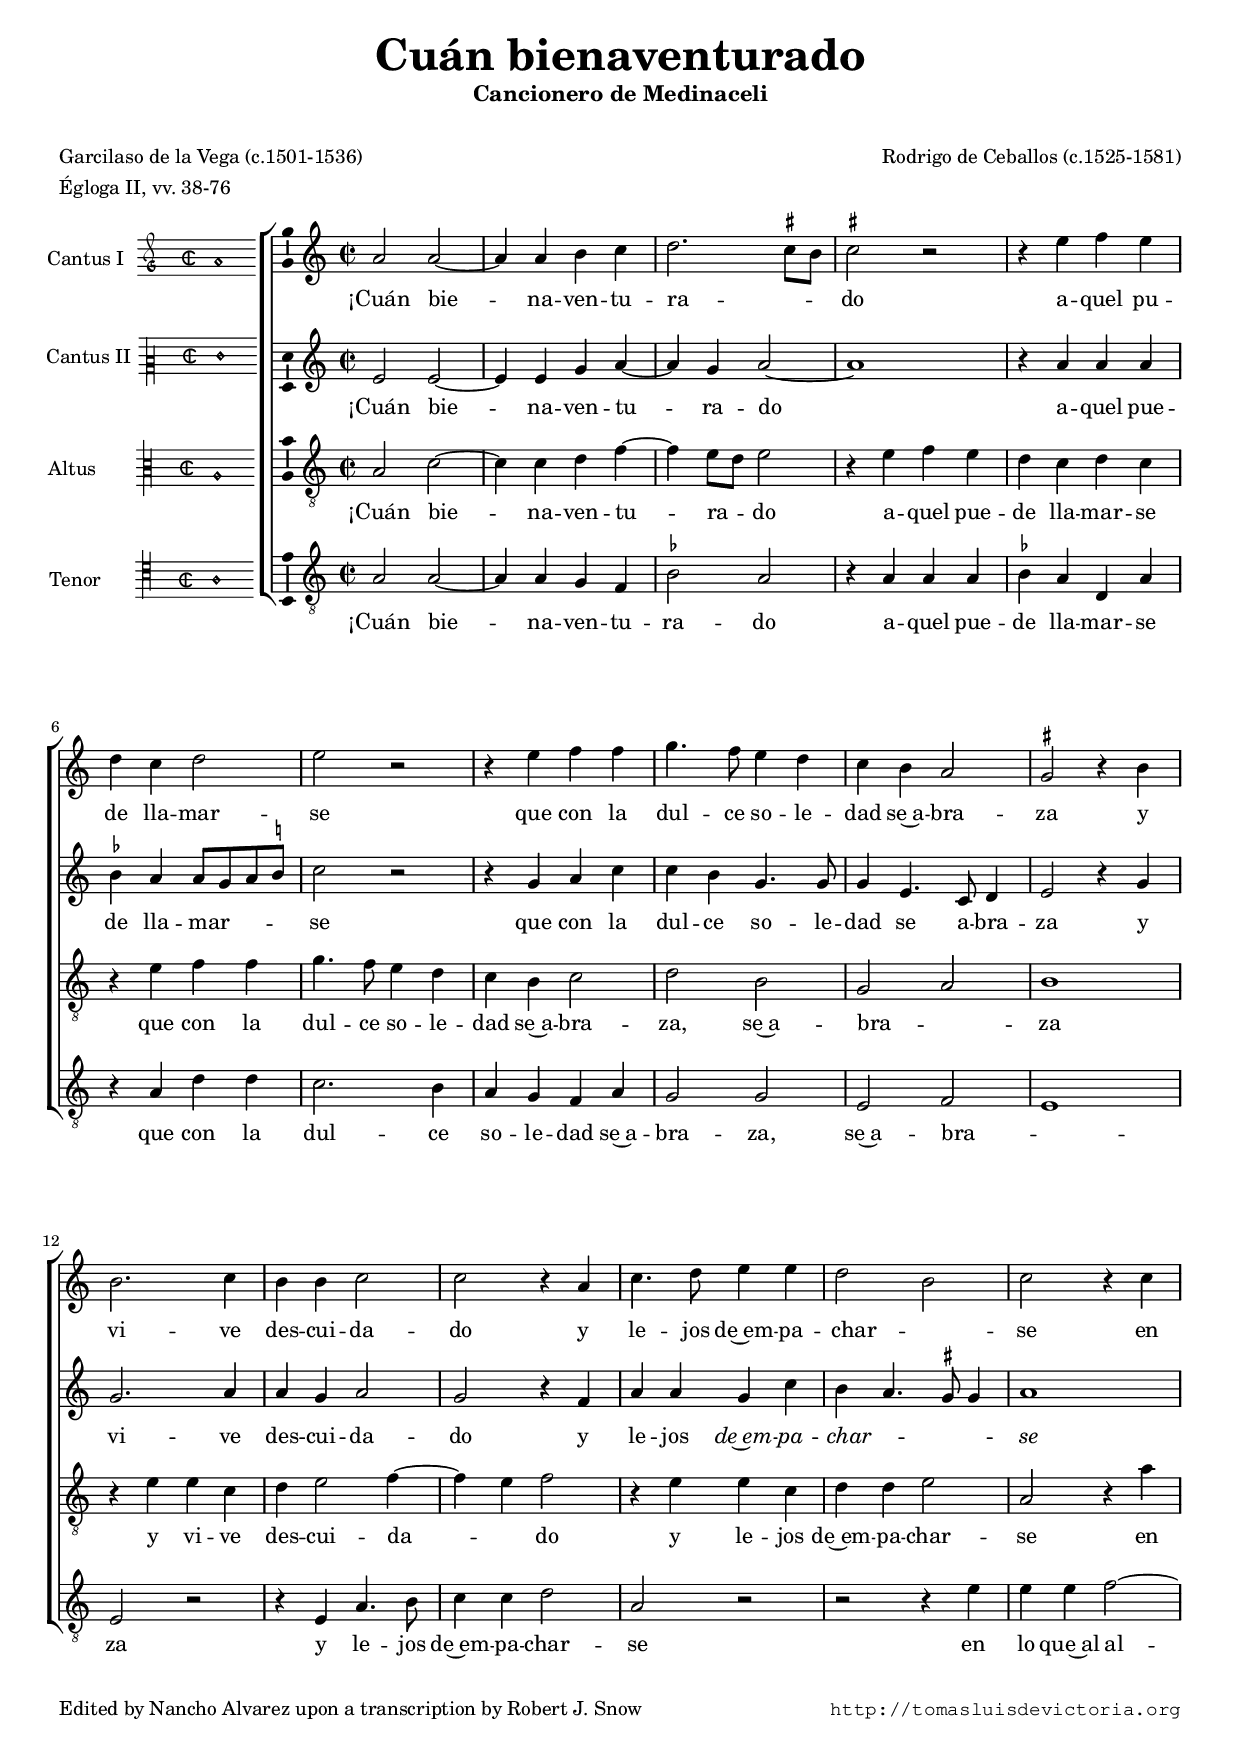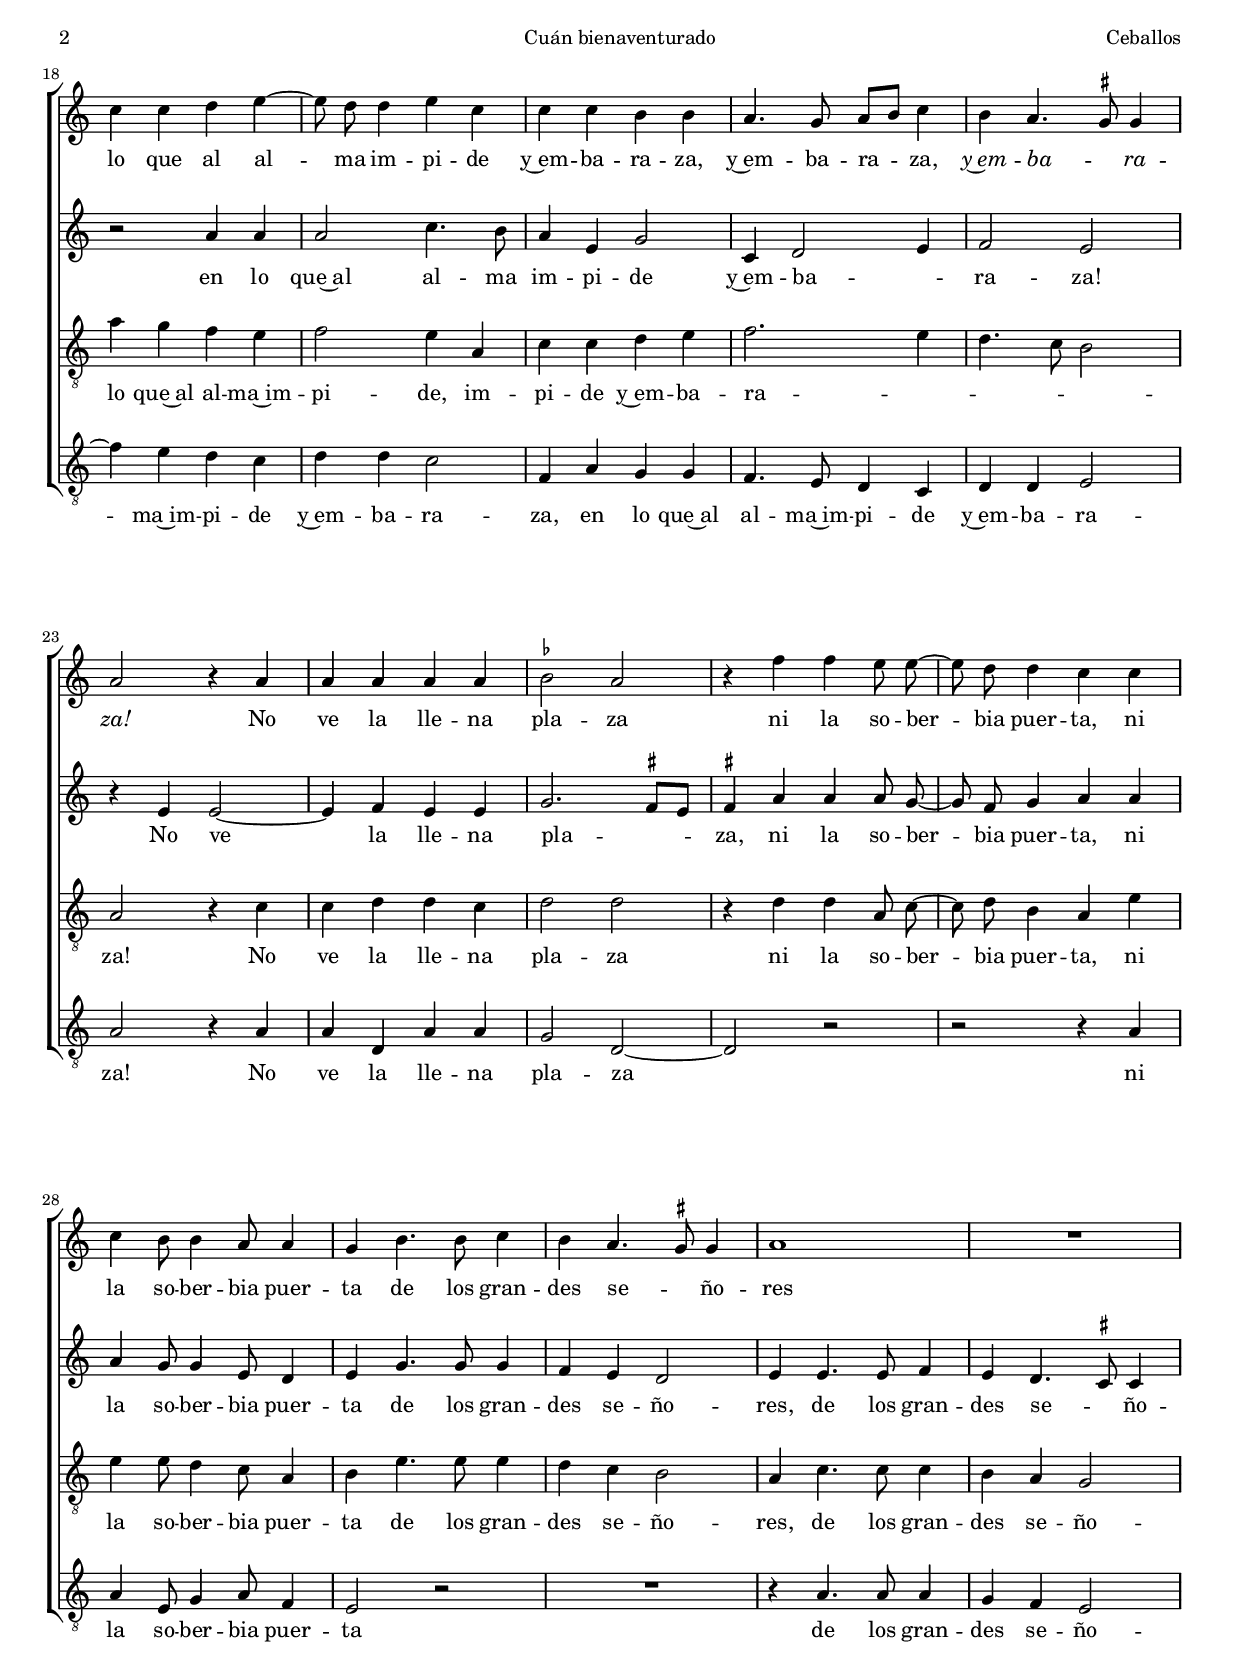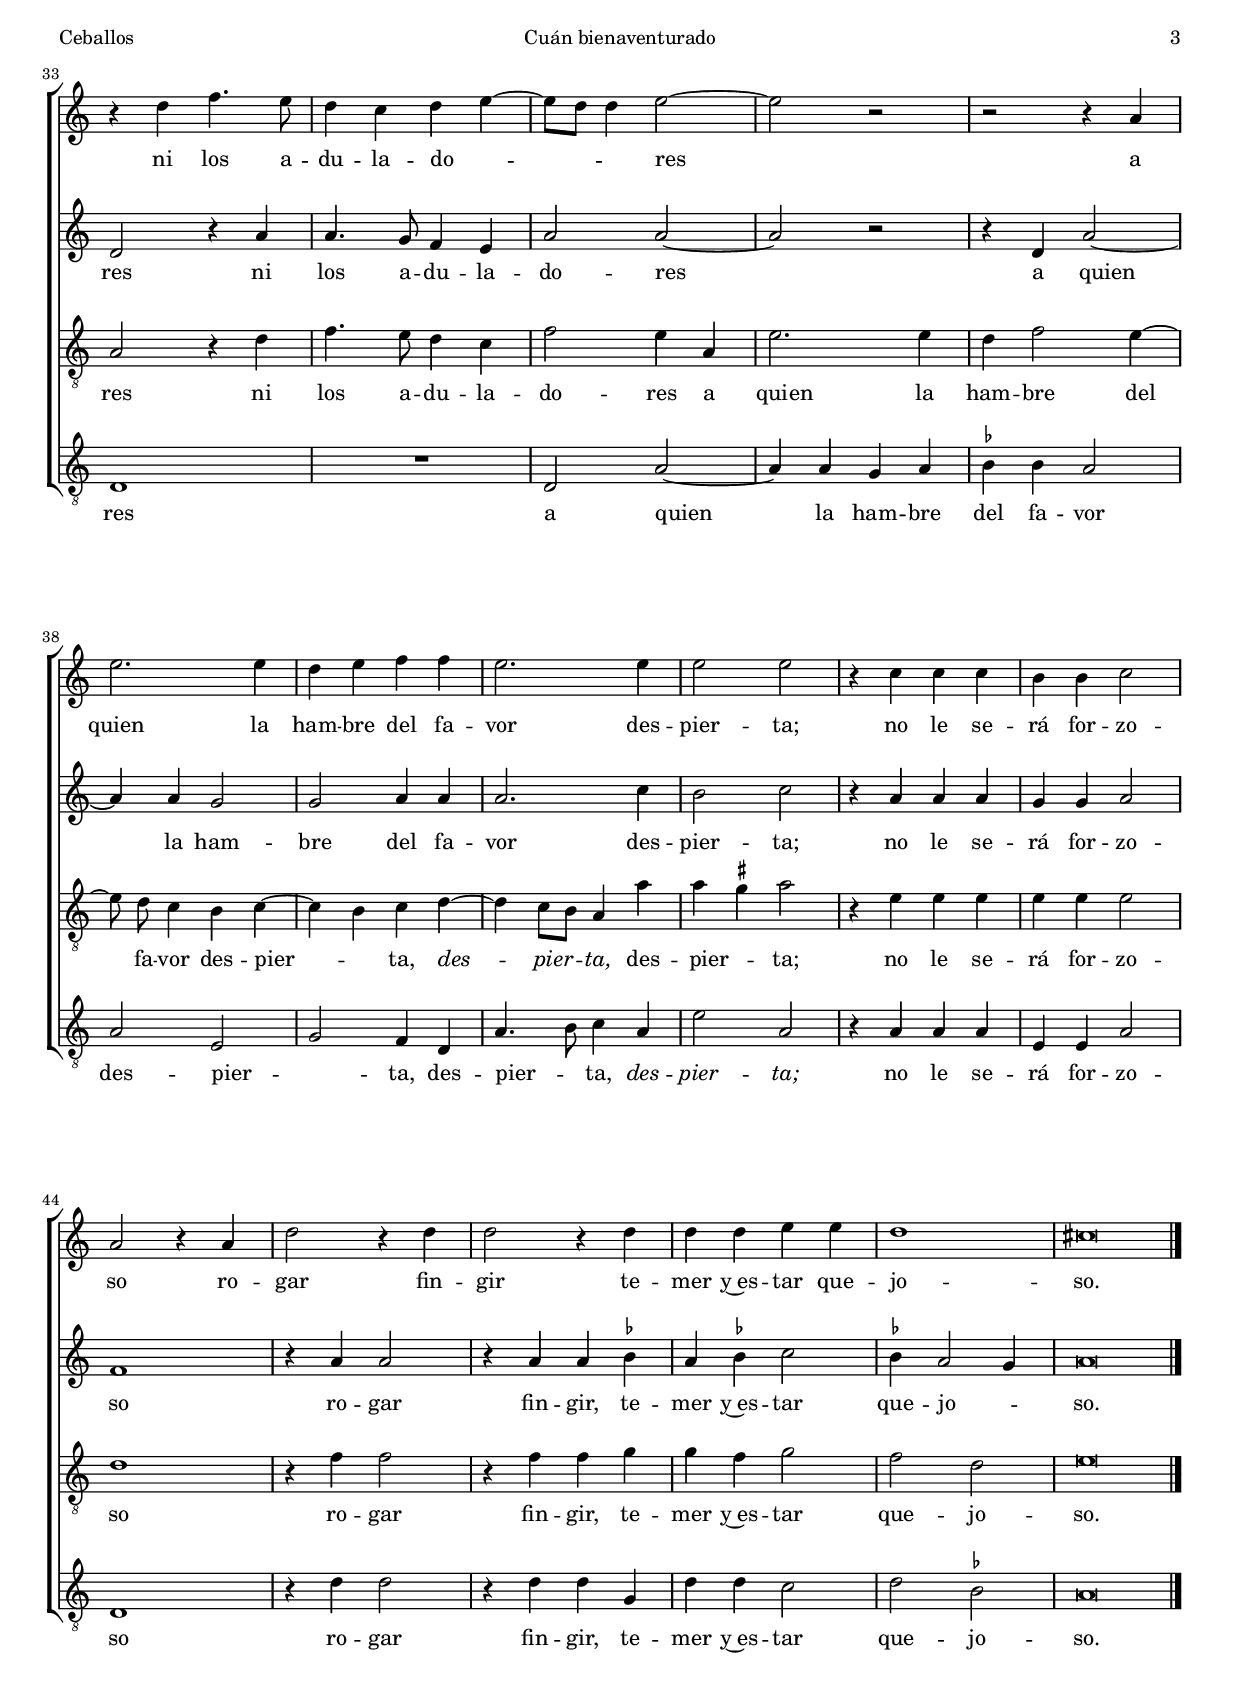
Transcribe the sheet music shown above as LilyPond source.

\version "2.22.0"

#(set-default-paper-size "a4")
#(set-global-staff-size 17.0)
#(ly:set-option 'point-and-click #f)
%mobile -s15.5 -i3.2

italicas=\override LyricText.font-shape = #'italic
rectas=\override LyricText.font-shape = #'upright
ss=\once \set suggestAccidentals = ##t
incipitwidth = 20
mtempo={\tempo 4 = 100}
mtempob={\tempo 4 = 50}
mt=#(define-music-function (offset) (number?) ; move lyric text
      #{ \once \override LyricText.X-offset = -$offset #})

htitle="Cuán bienaventurado"
hcomposer="Ceballos"

\header {
	title=\markup{\fontsize #3 "Cuán bienaventurado"}
	subtitle="Cancionero de Medinaceli"
	subsubtitle=\markup{\null \vspace #1 }
	composer="Rodrigo de Ceballos (c.1525-1581)"
        pdfauthor=\composer
	%opus="(-)"
	poet=\markup{\column{"Garcilaso de la Vega (c.1501-1536)" "Égloga II, vv. 38-76"}}
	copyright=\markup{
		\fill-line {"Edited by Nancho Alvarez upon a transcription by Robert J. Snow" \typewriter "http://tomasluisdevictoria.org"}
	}
%	tagline=""
}

global={\key c \major \time 2/2
        \skip 1*49 \bar "|."
}


cantus=\relative c''{
	a2 a ~
	a4 a b c
	d2. \ss cis8 b
	\ss cis2 r
	r4 e f e
	d c d2
	e2 r
	r4 e f f
	g4. f8 e4 d
	c b a2
	\ss gis2 r4 b
	b2. c4
	b b c2
	c2 r4 a
	c4. d8 e4 e
	d2 b
	c r4 c
	c c d e ~
	e8 \noBeam d d4 e c
	c c b b
	a4. g8 a b c4
	b4 a4. \ss gis8 gis4
	a2 r4 a
	a a a a % Snow g
	\ss bes2 a
	r4 f' f e8 \noBeam e ~
	e8 \noBeam d d4 c c
	c4 b8 b4 a8 a4
	g4 b4. b8 c4
	b4 a4. \ss gis8 gis4
	a1
	R1
	r4 d f4. e8
	d4 c d e ~
	e8 d d4 e2 ~
	e r
	r2 r4 a,
	e'2. e4
	d e f f
	e2. e4
	e2 e
	r4 c c c
	b4 b c2
	a r4 a
	d2 r4 d
	d2 r4 d
	d d e e
	d1
	cis\breve*1/2
}

cantusdos=\relative c'{
	e2 e ~
	e4 e g a ~
	a g a2 ~
	a1
	r4 a a a
	\ss bes4 a a8 g a \ss b
	c2 r
	r4 g a c
	c b g4. g8
	g4 e4. c8 d4
	e2 r4 g
	g2. a4
	a4 g a2
	g r4 f
	a a g c
	b4 a4. \ss gis8 gis4
	a1
	r2 a4 a
	a2 c4. b8
	a4 e g2
	c,4 d2 e4
	f2 e
	r4 e e2 ~
	e4 f e e
	g2. \ss fis8 e
	\ss fis4 a a a8 \noBeam g ~
	g8 \noBeam f g4 a a
	a4 g8 g4 e8 d4
	e4 g4. g8 g4
	f4 e d2
	e4 e4. e8 f4
	e d4. \ss cis8 cis4
	d2 r4 a'
	a4. g8 f4 e
	a2 a ~
	a r
	r4 d, a'2 ~
	a4 a g2
	g a4 a
	a2. c4
	b2 c
	r4 a a a
	g4 g a2
	f1
	r4 a a2
	r4 a a \ss bes
	a \ss bes c2
	\ss bes4 a2 g4
	a\breve*1/2
}

altus=\relative c'{
	a2 c ~
	c4 c d f ~
	f4 e8 d e2
	r4 e f e
	d c d c
	r4 e f f
	g4. f8 e4 d
	c4 b c2
	d b
	g2 a
	b1
	r4 e e c
	d4 e2 f4 ~
	f e f2
	r4 e e c
	d4 d e2
	a,2 r4 a'
	a g f e
	f2 e4 a,
	c c d e
	f2. e4
	d4. c8 b2
	a2 r4 c
	c d d c
	d2 d
	r4 d d a8 \noBeam c ~
	c8 \noBeam d b4 a4 e'
	e4 e8 d4 c8 a4
	b e4. e8 e4
	d c b2
	a4 c4. c8 c4
	b a g2
	a2 r4 d
	f4. e8 d4 c
	f2 e4 a,
	e'2. e4
	d4 f2 e4 ~
	e8 \noBeam d c4 b c ~
	c b c d ~
	d c8 b a4 a'
	a \ss gis a2
	r4 e e e
	e e e2
	d1
	r4 f f2
	r4 f f g
	g f g2
	f d
	e\breve*1/2
}

tenor=\relative c'{
	a2 a ~
	a4 a g f 
	\ss bes2 a
	r4 a a a
	\ss bes a d, a'
	r4 a d d
	c2. b4
	a4 g f a
	g2 g
	e2 f
	e1
	e2 r
	r4 e a4. b8
	c4 c d2
	a2 r
	r2 r4 e'
	e e f2 ~
	f4 e d c
	d d c2
	f,4 a g g
	f4. e8 d4 c
	d4 d e2
	a2 r4 a
	a d, a' a
	g2 d ~
	d r
	r2 r4 a'
	a4 e8 g4 a8 f4
	e2 r
	R1
	r4 a4. a8 a4
	g f e2
	d1
	R1
	d2 a' ~
	a4 a g a
	\ss bes4 bes a2
	a e
	g f4 d
	a'4. b8 c4 a 
	e'2 a,
	r4 a a a
	e e a2
	d,1
	r4 d' d2
	r4 d d g,
	d' d c2
	d \ss bes
	a\breve*1/2
}

textocantus=\lyricmode{
¡Cuán bie -- na -- ven -- tu -- ra -- _ _ do
a -- quel pu -- de lla -- mar -- se
que con la dul -- ce so -- le -- dad se~a -- bra -- za
y vi -- ve des -- cui -- da -- do % bibe
y le -- jos de~em -- pa -- \mt #.5 char -- _ se % lexos
en lo que al al -- ma im -- pi -- de y~em -- ba -- ra -- za,
y~em -- ba -- ra -- _ za,
\italicas
y~em -- ba -- _ ra -- za!
%y em -- ba -- ra -- za!
\rectas
No ve la lle -- na pla -- za % vee
ni la so -- ber -- bia puer -- ta,
ni la so -- ber -- bia puer -- ta
de los gran -- des se -- _ ño -- res
ni los a -- du -- la -- do -- _ _ _ res
a quien la ham -- bre del fa -- vor des -- pier -- ta;
no le se -- rá for -- zo -- so
ro -- gar
fin -- gir
te -- mer y~es -- tar que -- jo -- so. % quexoso
}

textocantusdos=\lyricmode{
¡Cuán bie -- na -- ven -- tu -- ra -- do
a -- quel pue -- de lla -- \mt #.5 mar -- _ _ _ se
que con la dul -- ce so -- le -- dad se a -- bra -- za
y vi -- ve des -- cui -- da -- do
y le -- jos
\italicas
de~em -- pa -- \mt #1 char -- _ _ _ se
% de em -- pa -- _ _ char -- se
\rectas
en lo que~al al -- ma im -- pi -- de y~em -- ba -- _ ra -- za!
No ve la lle -- na pla -- _ _ za,
ni la so -- ber -- bia puer -- ta,
ni la so -- ber -- bia puer -- ta
de los gran -- des se -- ño -- res,
de los gran -- des se -- _ ño -- res
ni los a -- du -- la -- do -- res
a \mt #.5 quien la ham -- bre del fa -- vor des -- pier -- ta;
no le se -- rá for -- zo -- so
ro -- gar
fin -- gir,
te -- mer y~es -- tar que -- jo -- _ so.
}

textoaltus=\lyricmode{
¡Cuán bie -- na -- ven -- tu -- ra -- _ do
a -- quel pue -- de lla -- mar -- se
que con la dul -- ce so -- le -- dad % Snow con dul dul
se~a -- bra -- za,
se~a -- bra -- _ za
y vi -- ve des -- cui -- da -- _ do
y le -- jos de~em -- pa -- char -- se
en lo que~al al -- ma~im -- pi -- de,
im -- pi -- de y~em -- ba -- ra -- _ _ _ _ za!
No ve la lle -- na pla -- za
ni la so -- ber -- bia puer -- ta,
ni la so -- ber -- bia puer -- ta
de los gran -- des se -- ño -- res,
de los gran -- des se -- ño -- res
ni los a -- du -- la -- do -- res 
a \mt #1.5 quien la ham -- bre \mt #.5 del fa -- vor des -- pier -- _ ta,
\italicas
des -- \mt #.5 pier -- _ ta, \rectas
des -- \mt #.5 pier -- _ ta;
no le se -- rá for -- zo -- so
ro -- gar
fin -- gir,
te -- mer y~es -- tar que -- jo -- so.
}

textotenor=\lyricmode{
¡Cuán bie -- na -- ven -- tu -- ra -- do
a -- quel pue -- de lla -- mar -- se
que con la dul -- ce so -- le -- dad se~a -- bra -- za, % Snow con dul dul
se~a -- bra -- _ za
y le -- jos de~em -- pa -- char -- se
en lo que~al al -- ma~im -- pi -- de y~em -- ba -- ra -- za,
en lo que~al al -- ma~im -- pi -- de y~em -- ba -- ra -- za!
No ve la lle -- na pla -- za 
ni la so -- ber -- bia puer -- ta
de los gran -- des se -- ño -- res
a quien la ham -- bre del fa -- vor des -- pier -- _ ta,
des -- pier -- _ ta,
\italicas
des -- pier -- ta;
\rectas
no le se -- rá for -- zo -- so
ro -- gar
fin -- gir,
te -- mer y~es -- tar
que -- jo -- so.
}


incipitcantus=\markup{
	\score{
		{ 
		\set Staff.instrumentName="Cantus I  "
		\override NoteHead.style = #'neomensural
		\override Staff.TimeSignature.style = #'neomensural
		\cadenzaOn 
		\clef "petrucci-g"
		\key c \major
		\time 2/2
                a'1
		} 

	\layout { line-width=\incipitwidth indent = 0 }
	}
}

incipitcantusdos=\markup{
	\score{
		{ 
		\set Staff.instrumentName="Cantus II "
		\override NoteHead.style = #'neomensural
		\override Staff.TimeSignature.style = #'neomensural
		\cadenzaOn 
		\clef "petrucci-c2"
		\key c \major
		\time 2/2
                e'1
		} 

	\layout { line-width=\incipitwidth indent = 0 }
	}
}

incipitaltus=\markup{
	\score{
		{ 
		\set Staff.instrumentName="Altus       "
		\override NoteHead.style = #'neomensural 
		\override Staff.TimeSignature.style = #'neomensural
		\cadenzaOn 
		\clef "petrucci-c3"
		\key c \major
		\time 2/2
                a1
		} 
	\layout { line-width=\incipitwidth indent = 0 }
	}
}


incipittenor=\markup{
	\score{
		{ 
		\set Staff.instrumentName="Tenor      "
		\override NoteHead.style = #'neomensural 
		\override Staff.TimeSignature.style = #'neomensural
		\cadenzaOn 
		\clef "petrucci-c4"
		\key c \major
		\time 2/2
                a1
		} 
	\layout { line-width=\incipitwidth indent=0 }
	}
}

%\layout {
%       \context {\Voice
%               \remove Ligature_bracket_engraver
%               \consists Mensural_ligature_engraver
%       }
%       line-width=\incipitwidth
%       indent = 0
%}

\score {\transpose c' c'{
\new ChoirStaff<<

	\new Staff <<\global
	\new Voice="v1" {
		\set Staff.instrumentName=\incipitcantus
		\clef "treble"
		\cantus }
	\new Lyrics \lyricsto "v1" {\textocantus }
	>>

	\new Staff <<\global
	\new Voice="v5" {
		\set Staff.instrumentName=\incipitcantusdos
		\clef "treble"
		\cantusdos }
	\new Lyrics \lyricsto "v5" {\textocantusdos }
	>>

	\new Staff <<\global
	\new Voice="v2" {
		\set Staff.instrumentName=\incipitaltus
		\clef "G_8"
		\altus }
	\new Lyrics \lyricsto "v2" {\textoaltus }
	>>
	
	\new Staff <<\global
	\new Voice="v3" {
		\set Staff.instrumentName=\incipittenor
		\clef "G_8"
		\tenor }
	\new Lyrics \lyricsto "v3" {\textotenor }
	>>

>>

	} % transpose

\layout{ 
	\context {\Lyrics 
		\override VerticalAxisGroup.staff-affinity = #UP
		\override VerticalAxisGroup.nonstaff-relatedstaff-spacing =
			#'((basic-distance . 0) (minimum-distance . 0) (padding . 1))
		\override LyricText.font-size = #1.2
		\override LyricHyphen.minimum-distance = #0.5
	}
	\context {\Score 
		tempoHideNote = ##t
		\override BarNumber.padding = #2 
	}
	\context {\Voice 
		%melismaBusyProperties = #'()
		%autoBeaming = ##f
	}
	\context {\Staff 
                %\RemoveEmptyStaves
                %\override VerticalAxisGroup.remove-first = ##t
		\override VerticalAxisGroup.staff-staff-spacing =
			#'((basic-distance . 11) (minimum-distance . 0) (padding . 1))
		\consists Ambitus_engraver 
		\override LigatureBracket.padding = #1
	}
}

%\midi { \mtempo }

}


\paper{
	evenHeaderMarkup=\markup  \fill-line { \fromproperty #'page:page-number-string \htitle \hcomposer }
	oddHeaderMarkup= \markup  \fill-line { \on-the-fly #not-first-page \hcomposer \on-the-fly #not-first-page \htitle \on-the-fly #not-first-page \fromproperty #'page:page-number-string }
	%system-count=20
	%page-count = 3
	systems-per-page = 3
	ragged-last-bottom = ##f
	indent=3.6\cm
	system-system-spacing =
	#'((basic-distance . 20) (minimum-distance . 0) (padding . 5))
	top-system-spacing = % header
	#'((basic-distance . 8) (minimum-distance . 0) (padding . 0))
	last-bottom-spacing = % footer
	#'((basic-distance . 12) (minimum-distance . 0) (padding . 0))
	markup-system-spacing.padding = #1.5
}
